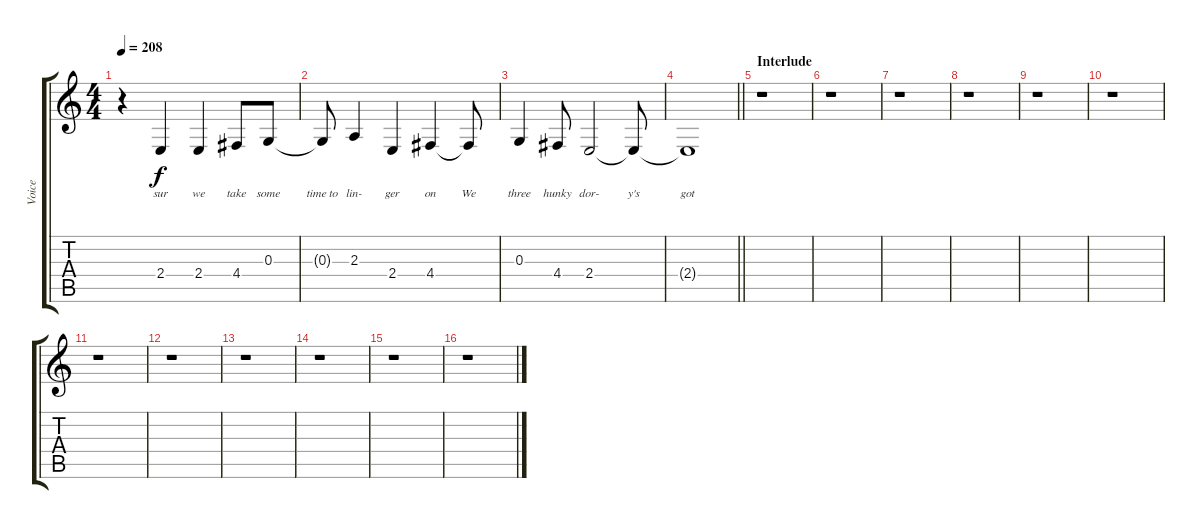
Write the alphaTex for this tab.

\track ("Voice" "Voice") {instrument sopranosax}
\staff {score tabs}
\tuning (E4 B3 G3 D3 A2 E2) {hide}
\ts (4 4)
\tempo 208
\clef g2
\ks c
r.4{dy f} 2.4.4{lyrics (0 "sur") lyrics (1 "") lyrics (2 "") lyrics (3 "") lyrics (4 "")} 2.4.4{lyrics (0 "we") lyrics (1 "") lyrics (2 "") lyrics (3 "") lyrics (4 "")} 4.4.8{lyrics (0 "take") lyrics (1 "") lyrics (2 "") lyrics (3 "") lyrics (4 "")} 0.3.8{lyrics (0 "some") lyrics (1 "") lyrics (2 "") lyrics (3 "") lyrics (4 "")} |
0.3{t}.8{lyrics (0 "time to") lyrics (1 "") lyrics (2 "") lyrics (3 "") lyrics (4 "")} 2.3.4{lyrics (0 "lin-") lyrics (1 "") lyrics (2 "") lyrics (3 "") lyrics (4 "")} 2.4.4{lyrics (0 "ger") lyrics (1 "") lyrics (2 "") lyrics (3 "") lyrics (4 "")} 4.4.4{lyrics (0 "on") lyrics (1 "") lyrics (2 "") lyrics (3 "") lyrics (4 "")} 4.4{t}.8{lyrics (0 "We") lyrics (1 "") lyrics (2 "") lyrics (3 "") lyrics (4 "")} |
0.3.4{lyrics (0 "three") lyrics (1 "") lyrics (2 "") lyrics (3 "") lyrics (4 "")} 4.4.8{lyrics (0 "hunky") lyrics (1 "") lyrics (2 "") lyrics (3 "") lyrics (4 "")} 2.4.2{lyrics (0 "dor-") lyrics (1 "") lyrics (2 "") lyrics (3 "") lyrics (4 "")} 2.4{t}.8{lyrics (0 "y's") lyrics (1 "") lyrics (2 "") lyrics (3 "") lyrics (4 "")} |
\barLineRight lightlight
2.4{t}.1{lyrics (0 "got") lyrics (1 "") lyrics (2 "") lyrics (3 "") lyrics (4 "")} |
\section ("" "Interlude")
r.1 |
r.1 |
r.1 |
r.1 |
r.1 |
r.1 |
r.1 |
r.1 |
r.1 |
r.1 |
r.1 |
r.1
